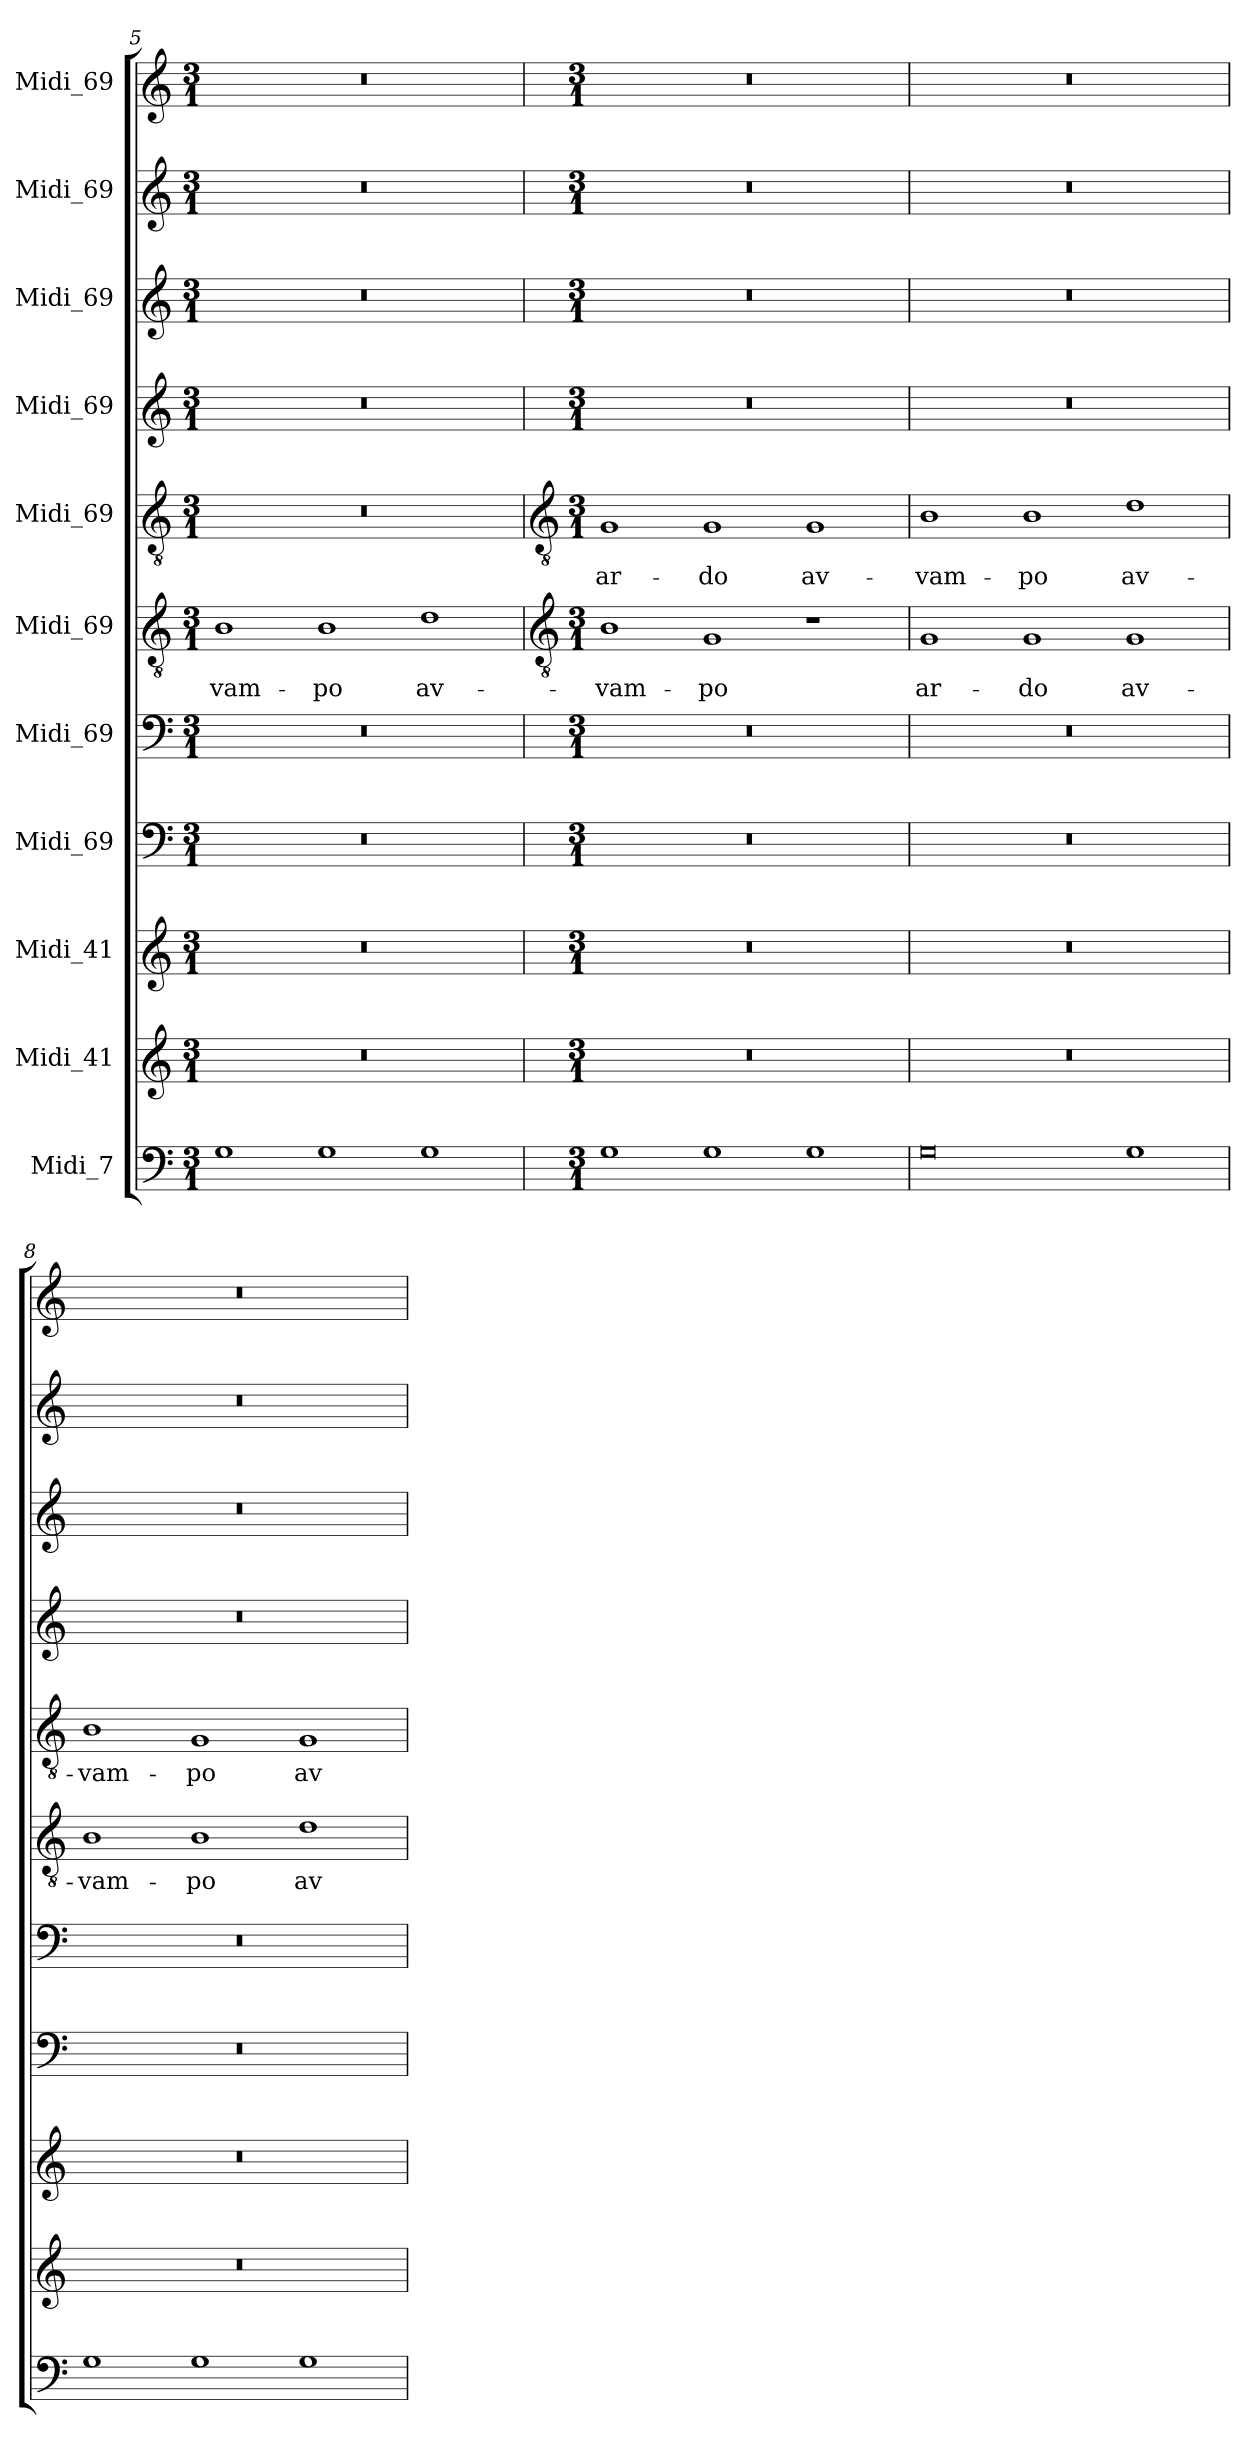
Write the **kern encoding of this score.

**kern	**kern	**kern	**kern	**kern	**kern	**text	**kern	**text	**kern	**kern	**kern	**kern
*part11	*part10	*part9	*part8	*part7	*part6	*part6	*part5	*part5	*part4	*part3	*part2	*part1
*staff11	*staff10	*staff9	*staff8	*staff7	*staff6	*staff6	*staff5	*staff5	*staff4	*staff3	*staff2	*staff1
*I"Midi_7	*I"Midi_41	*I"Midi_41	*I"Midi_69	*I"Midi_69	*I"Midi_69	*	*I"Midi_69	*	*I"Midi_69	*I"Midi_69	*I"Midi_69	*I"Midi_69
*clefF4	*clefG2	*clefG2	*clefF4	*clefF4	*clefGv2	*	*clefGv2	*	*clefG2	*clefG2	*clefG2	*clefG2
*k[]	*k[]	*k[]	*k[]	*k[]	*k[]	*	*k[]	*	*k[]	*k[]	*k[]	*k[]
*C:	*C:	*C:	*C:	*C:	*C:	*	*C:	*	*C:	*C:	*C:	*C:
*M3/1	*M3/1	*M3/1	*M3/1	*M3/1	*M3/1	*	*M3/1	*	*M3/1	*M3/1	*M3/1	*M3/1
=5	=5	=5	=5	=5	=5	=5	=5	=5	=5	=5	=5	=5
!	!LO:N:vis=0	!LO:N:vis=0	!LO:N:vis=0	!LO:N:vis=0	!	!LO:LY:b	!LO:N:vis=0	!	!LO:N:vis=0	!LO:N:vis=0	!LO:N:vis=0	!LO:N:vis=0
1G	0.r	0.r	0.r	0.r	1B	-vam-	0.r	.	0.r	0.r	0.r	0.r
!	!	!	!	!	!	!LO:LY:b	!	!	!	!	!	!
1G	.	.	.	.	1B	-po	.	.	.	.	.	.
!	!	!	!	!	!	!LO:LY:b	!	!	!	!	!	!
1G	.	.	.	.	1d	av-	.	.	.	.	.	.
!!LO:LB:g=z
=6	=6	=6	=6	=6	=6	=6	=6	=6	=6	=6	=6	=6
*	*	*	*	*	*clefGv2	*	*clefGv2	*	*	*	*	*
*M3/1	*M3/1	*M3/1	*M3/1	*M3/1	*M3/1	*	*M3/1	*	*M3/1	*M3/1	*M3/1	*M3/1
!	!LO:N:vis=0	!LO:N:vis=0	!LO:N:vis=0	!LO:N:vis=0	!	!LO:LY:b	!	!LO:LY:b	!LO:N:vis=0	!LO:N:vis=0	!LO:N:vis=0	!LO:N:vis=0
1G	0.r	0.r	0.r	0.r	1B	-vam-	1G	ar-	0.r	0.r	0.r	0.r
!	!	!	!	!	!	!LO:LY:b	!	!LO:LY:b	!	!	!	!
1G	.	.	.	.	1G	-po	1G	-do	.	.	.	.
!	!	!	!	!	!	!	!	!LO:LY:b	!	!	!	!
1G	.	.	.	.	1r	.	1G	av-	.	.	.	.
=7	=7	=7	=7	=7	=7	=7	=7	=7	=7	=7	=7	=7
!	!LO:N:vis=0	!LO:N:vis=0	!LO:N:vis=0	!LO:N:vis=0	!	!LO:LY:b	!	!LO:LY:b	!LO:N:vis=0	!LO:N:vis=0	!LO:N:vis=0	!LO:N:vis=0
0G	0.r	0.r	0.r	0.r	1G	ar-	1B	-vam-	0.r	0.r	0.r	0.r
!	!	!	!	!	!	!LO:LY:b	!	!LO:LY:b	!	!	!	!
.	.	.	.	.	1G	-do	1B	-po	.	.	.	.
!	!	!	!	!	!	!LO:LY:b	!	!LO:LY:b	!	!	!	!
1G	.	.	.	.	1G	av-	1d	av-	.	.	.	.
=8	=8	=8	=8	=8	=8	=8	=8	=8	=8	=8	=8	=8
!	!LO:N:vis=0	!LO:N:vis=0	!LO:N:vis=0	!LO:N:vis=0	!	!LO:LY:b	!	!LO:LY:b	!LO:N:vis=0	!LO:N:vis=0	!LO:N:vis=0	!LO:N:vis=0
1G	0.r	0.r	0.r	0.r	1B	-vam-	1B	-vam-	0.r	0.r	0.r	0.r
!	!	!	!	!	!	!LO:LY:b	!	!LO:LY:b	!	!	!	!
1G	.	.	.	.	1B	-po	1G	-po	.	.	.	.
!	!	!	!	!	!	!LO:LY:b	!	!LO:LY:b	!	!	!	!
1G	.	.	.	.	1d	av-	1G	av-	.	.	.	.
=	=	=	=	=	=	=	=	=	=	=	=	=
*-	*-	*-	*-	*-	*-	*-	*-	*-	*-	*-	*-	*-
